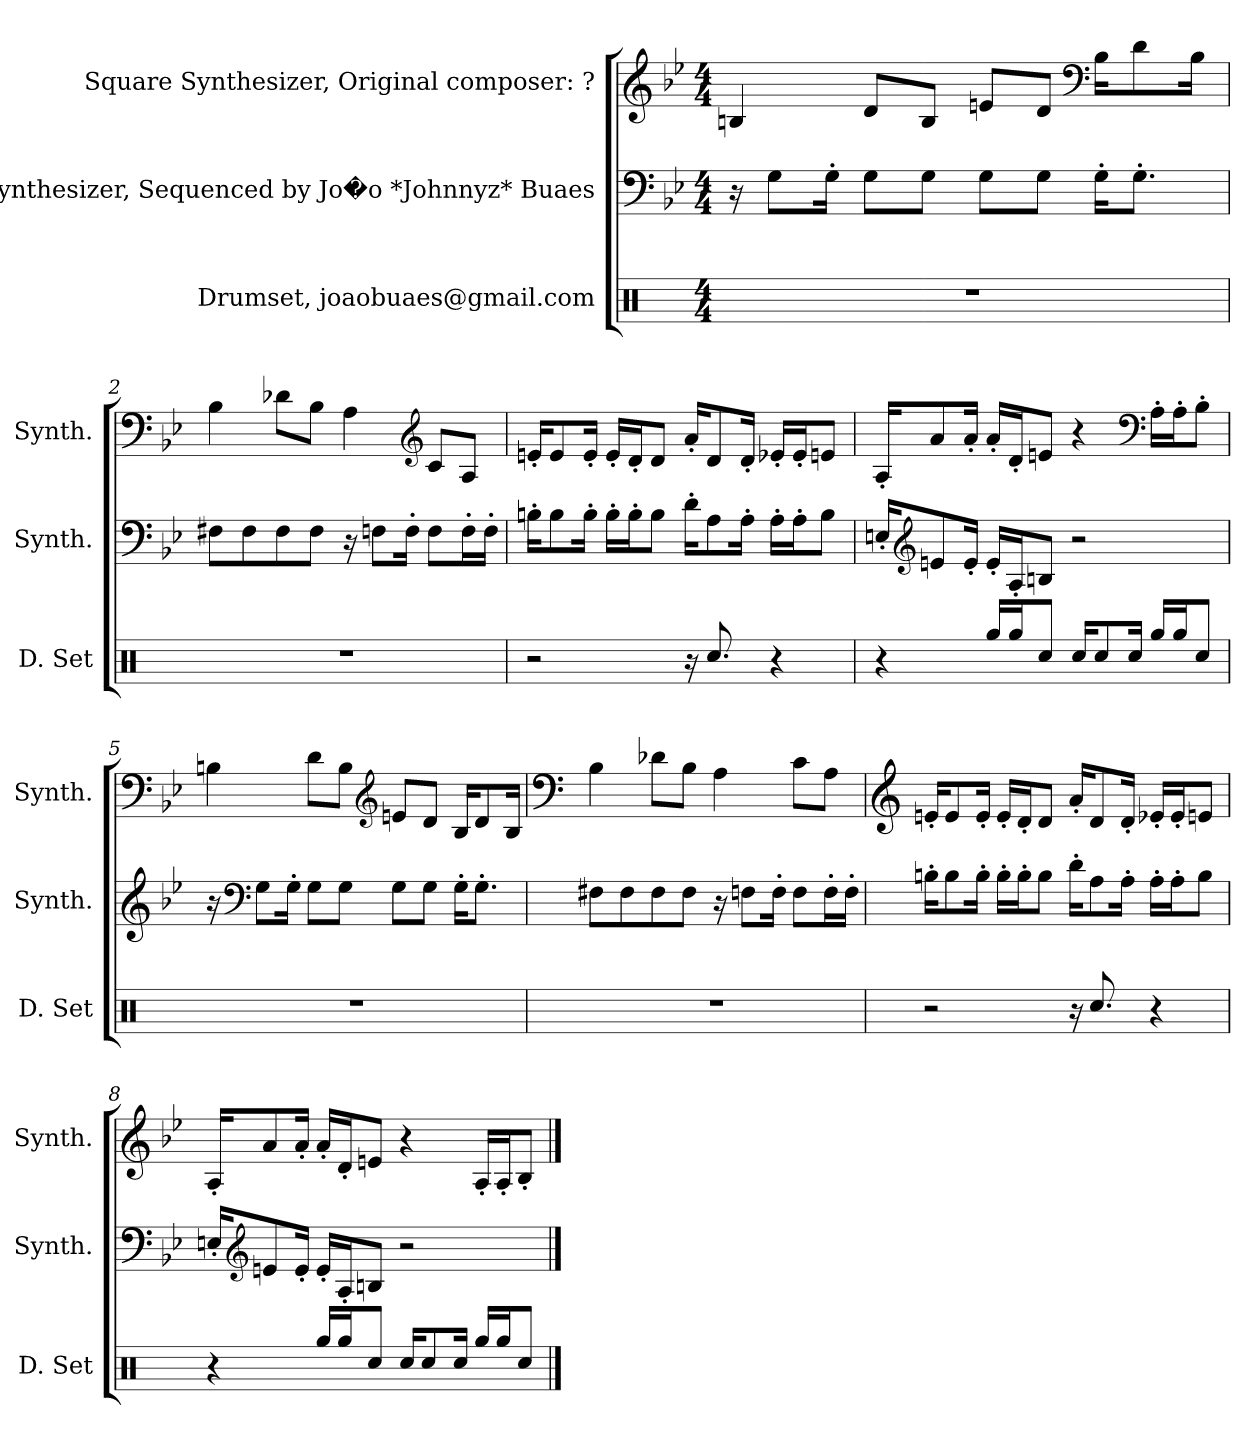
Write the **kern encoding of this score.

**kern	**kern	**kern
*part3	*part2	*part1
*staff3	*staff2	*staff1
*I"Drumset, joaobuaes@gmail.com	*I"Square Synthesizer, Sequenced by Jo�o *Johnnyz* Buaes	*I"Square Synthesizer, Original composer: ?
*I'D. Set	*I'Synth.	*I'Synth.
*clefX	*clefF4	*clefG2
*k[]	*k[b-e-]	*k[b-e-]
*M4/4	*M4/4	*M4/4
*MM110	*MM110	*MM110
=1	=1	=1
1r	16r	4Bn/
.	8G\L	.
.	16G'\Jk	.
.	8G\L	8d/L
.	8G\J	8B/J
.	8G\L	8en/L
.	8G\J	8d/J
*	*	*clefF4
.	16G'\KL	16B\KL
.	8.G'\J	8d\
.	.	16B\Jk
!!LO:LB:g=z
=2	=2	=2
1r	8F#X\L	4B-\
.	8F#\	.
.	8F#\	8d-X\L
.	8F#\J	8B-\J
.	16r	4A\
.	8Fn\L	.
.	16F'\Jk	.
*	*	*clefG2
.	8F\L	8c/L
.	16F'\L	8A/J
.	16F'\JJ	.
=3	=3	=3
2r	16Bn'\KL	16en'/KL
.	8B\	8e/
.	16B'\Jk	16e'/Jk
.	16B'\LL	16e'/LL
.	16B'\J	16d'/J
.	8B\J	8d/J
16r	16d'\KL	16a'/KL
8.Rcc/	8A\	8d/
.	16A'\Jk	16d'/Jk
4r	16A'\LL	16e-X'/LL
.	16A'\J	16e-'/J
.	8B\J	8en/J
=4	=4	=4
4r	16En'/KL	16A'/KL
*	*clefG2	*
.	8en/	8a/
.	16e'/Jk	16a'/Jk
16Rgg/LL	16e'/LL	16a'/LL
16Rgg/J	16A'/J	16d'/J
8Rcc/J	8Bn/J	8en/J
16Rcc/KL	2r	4r
8Rcc/	.	.
16Rcc/Jk	.	.
*	*	*clefF4
16Rgg/LL	.	16A'\LL
16Rgg/J	.	16A'\J
8Rcc/J	.	8B-'\J
!!LO:LB:g=z
=5	=5	=5
1r	16r	4Bn\
*	*clefF4	*
.	8G\L	.
.	16G'\Jk	.
.	8G\L	8d\L
.	8G\J	8B\J
*	*	*clefG2
.	8G\L	8en/L
.	8G\J	8d/J
.	16G'\KL	16B/KL
.	8.G'\J	8d/
.	.	16B/Jk
=6	=6	=6
*	*	*clefF4
1r	8F#X\L	4B-\
.	8F#\	.
.	8F#\	8d-X\L
.	8F#\J	8B-\J
.	16r	4A\
.	8Fn\L	.
.	16F'\Jk	.
.	8F\L	8c\L
.	16F'\L	8A\J
.	16F'\JJ	.
=7	=7	=7
*	*	*clefG2
2r	16Bn'\KL	16en'/KL
.	8B\	8e/
.	16B'\Jk	16e'/Jk
.	16B'\LL	16e'/LL
.	16B'\J	16d'/J
.	8B\J	8d/J
16r	16d'\KL	16a'/KL
8.Rcc/	8A\	8d/
.	16A'\Jk	16d'/Jk
4r	16A'\LL	16e-X'/LL
.	16A'\J	16e-'/J
.	8B\J	8en/J
!!LO:LB:g=z
=8	=8	=8
4r	16En'/KL	16A'/KL
*	*clefG2	*
.	8en/	8a/
.	16e'/Jk	16a'/Jk
16Rgg/LL	16e'/LL	16a'/LL
16Rgg/J	16A'/J	16d'/J
8Rcc/J	8Bn/J	8en/J
16Rcc/KL	2r	4r
8Rcc/	.	.
16Rcc/Jk	.	.
16Rgg/LL	.	16A'/LL
16Rgg/J	.	16A'/J
8Rcc/J	.	8B-'/J
==	==	==
*-	*-	*-
